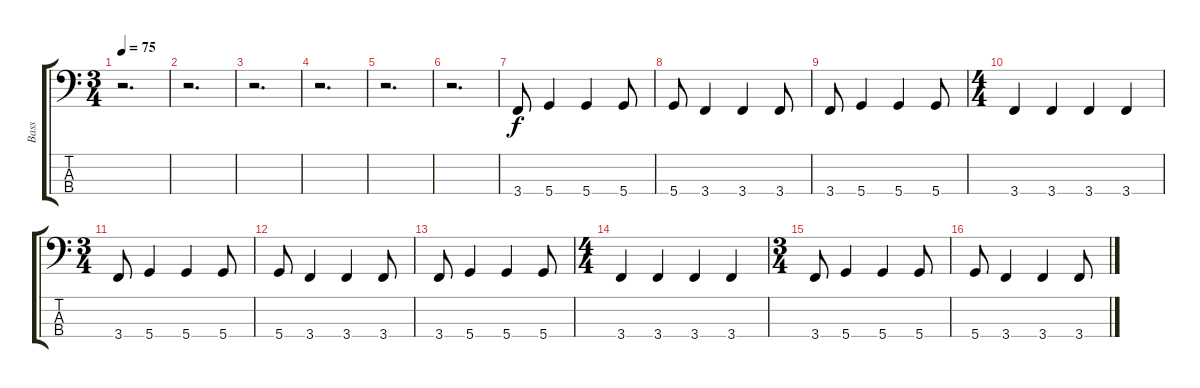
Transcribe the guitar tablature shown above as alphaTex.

\track ("Bass" "Bass") {instrument electricbassfinger}
\staff {score tabs}
\tuning (G2 D2 A1 D1) {hide}
\ts (3 4)
\tempo 75
\clef f4
\ks c
r.2{d dy f} |
r.2{d} |
r.2{d} |
r.2{d} |
r.2{d} |
r.2{d} |
3.4.8 5.4.4 5.4.4 5.4.8 |
5.4.8 3.4.4 3.4.4 3.4.8 |
3.4.8 5.4.4 5.4.4 5.4.8 |
\ts (4 4)
3.4.4 3.4.4 3.4.4 3.4.4 |
\ts (3 4)
3.4.8 5.4.4 5.4.4 5.4.8 |
5.4.8 3.4.4 3.4.4 3.4.8 |
3.4.8 5.4.4 5.4.4 5.4.8 |
\ts (4 4)
3.4.4 3.4.4 3.4.4 3.4.4 |
\ts (3 4)
3.4.8 5.4.4 5.4.4 5.4.8 |
5.4.8 3.4.4 3.4.4 3.4.8
